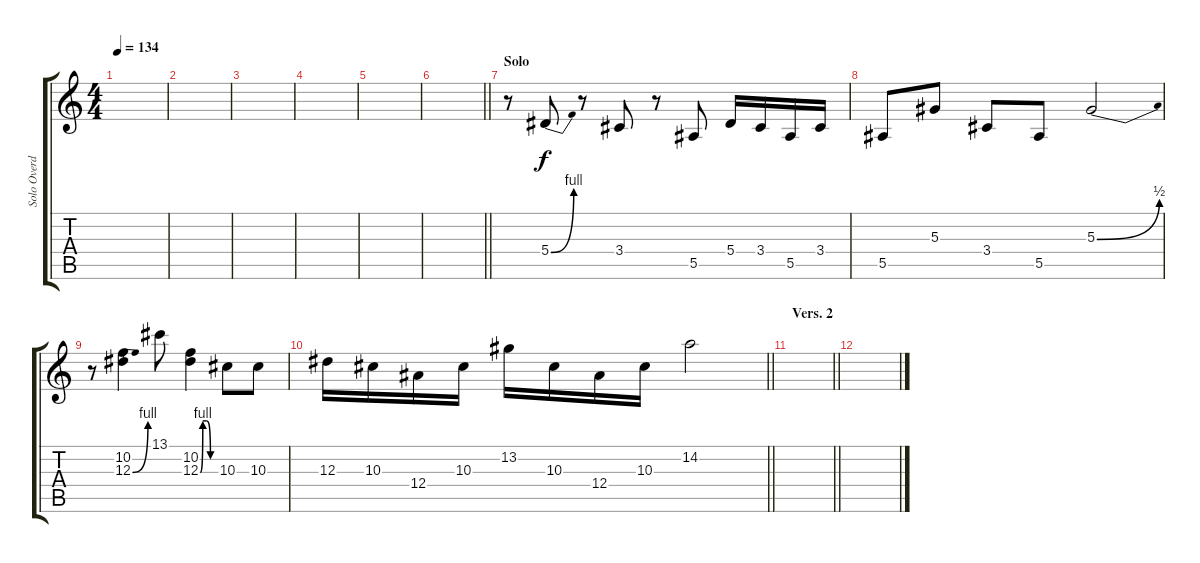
\track ("Solo Overdub" "Solo Overd") {instrument overdrivenguitar}
\staff {score tabs}
\tuning (C4 G3 Eb3 Bb2 F2 C2) {hide}
\ts (4 4)
\tempo 134
\clef g2
\ks c
|
|
|
|
|
\barLineRight lightlight
|
\section ("" "Solo")
r.8 5.4{be (bend 0 0 60 4)}.8 r.8 3.4.8 r.8 5.5.8 5.4.16 3.4.16 5.5.16 3.4.16 |
5.5.8 5.3.8 3.4.8 5.5.8 5.3{be (bend 0 0 60 2)}.2 |
r.8 (10.2 12.3{be (bend 0 0 60 4)}).4 13.1.8 (10.2 12.3{be (custom 0 0 10 4 25 4 40 0 60 0)}).4 10.3.8 10.3.8 |
\barLineRight lightlight
12.3.16 10.3.16 12.4.16 10.3.16 13.2.16 10.3.16 12.4.16 10.3.16 14.2.2 |
\section ("" "Vers. 2")
\barLineRight lightlight
|
\section ("" "")
